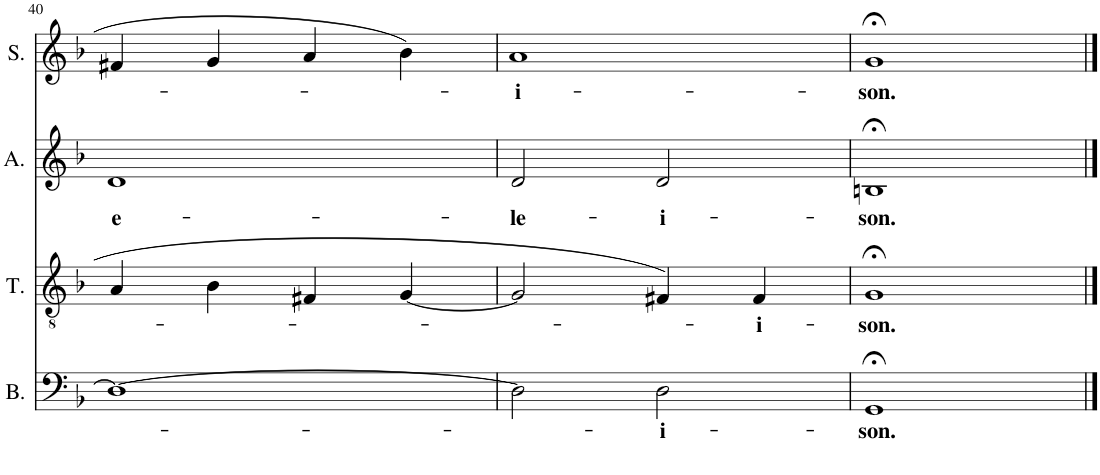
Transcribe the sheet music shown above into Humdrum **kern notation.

**kern	**text	**kern	**text	**kern	**text	**kern	**text
*part4	*part4	*part3	*part3	*part2	*part2	*part1	*part1
*staff4	*staff4	*staff3	*staff3	*staff2	*staff2	*staff1	*staff1
*I"Bass	*	*I"Ténor	*	*I"Alto	*	*I"Soprano	*
*I'B.	*	*I'T.	*	*I'A.	*	*I'S.	*
!!LO:PB:g=z
*clefF4	*	*clefGv2	*	*clefG2	*	*clefG2	*
*k[b-]	*	*k[b-]	*	*k[b-]	*	*k[b-]	*
*M4/4	*	*M4/4	*	*M4/4	*	*M4/4	*
*met(c)	*	*met(c)	*	*met(c)	*	*met(c)	*
=40	=40	=40	=40	=40	=40	=40	=40
!	!	!	!	!	!LO:LY:b	!	!
1D_	.	4A/	.	1d	e-	4f#X/	.
.	.	4B-\	.	.	.	4g/	.
.	.	4F#X/	.	.	.	4a/	.
.	.	[4G/	.	.	.	4b-\	.
=41	=41	=41	=41	=41	=41	=41	=41
!	!	!	!	!	!LO:LY:b	!	!LO:LY:b
2D\]	.	2G/]	.	2d/	-le-	1a	-i-
!	!LO:LY:b	!	!	!	!LO:LY:b	!	!
2D\	-i-	4F#X/	.	2d/	-i-	.	.
!	!	!	!LO:LY:b	!	!	!	!
.	.	4F#/	-i-	.	.	.	.
=42	=42	=42	=42	=42	=42	=42	=42
!	!LO:LY:b	!	!LO:LY:b	!	!LO:LY:b	!	!LO:LY:b
1GG;<	-son.	1G;<	-son.	1Bn;<	-son.	1g;<	-son.
==	==	==	==	==	==	==	==
*-	*-	*-	*-	*-	*-	*-	*-
